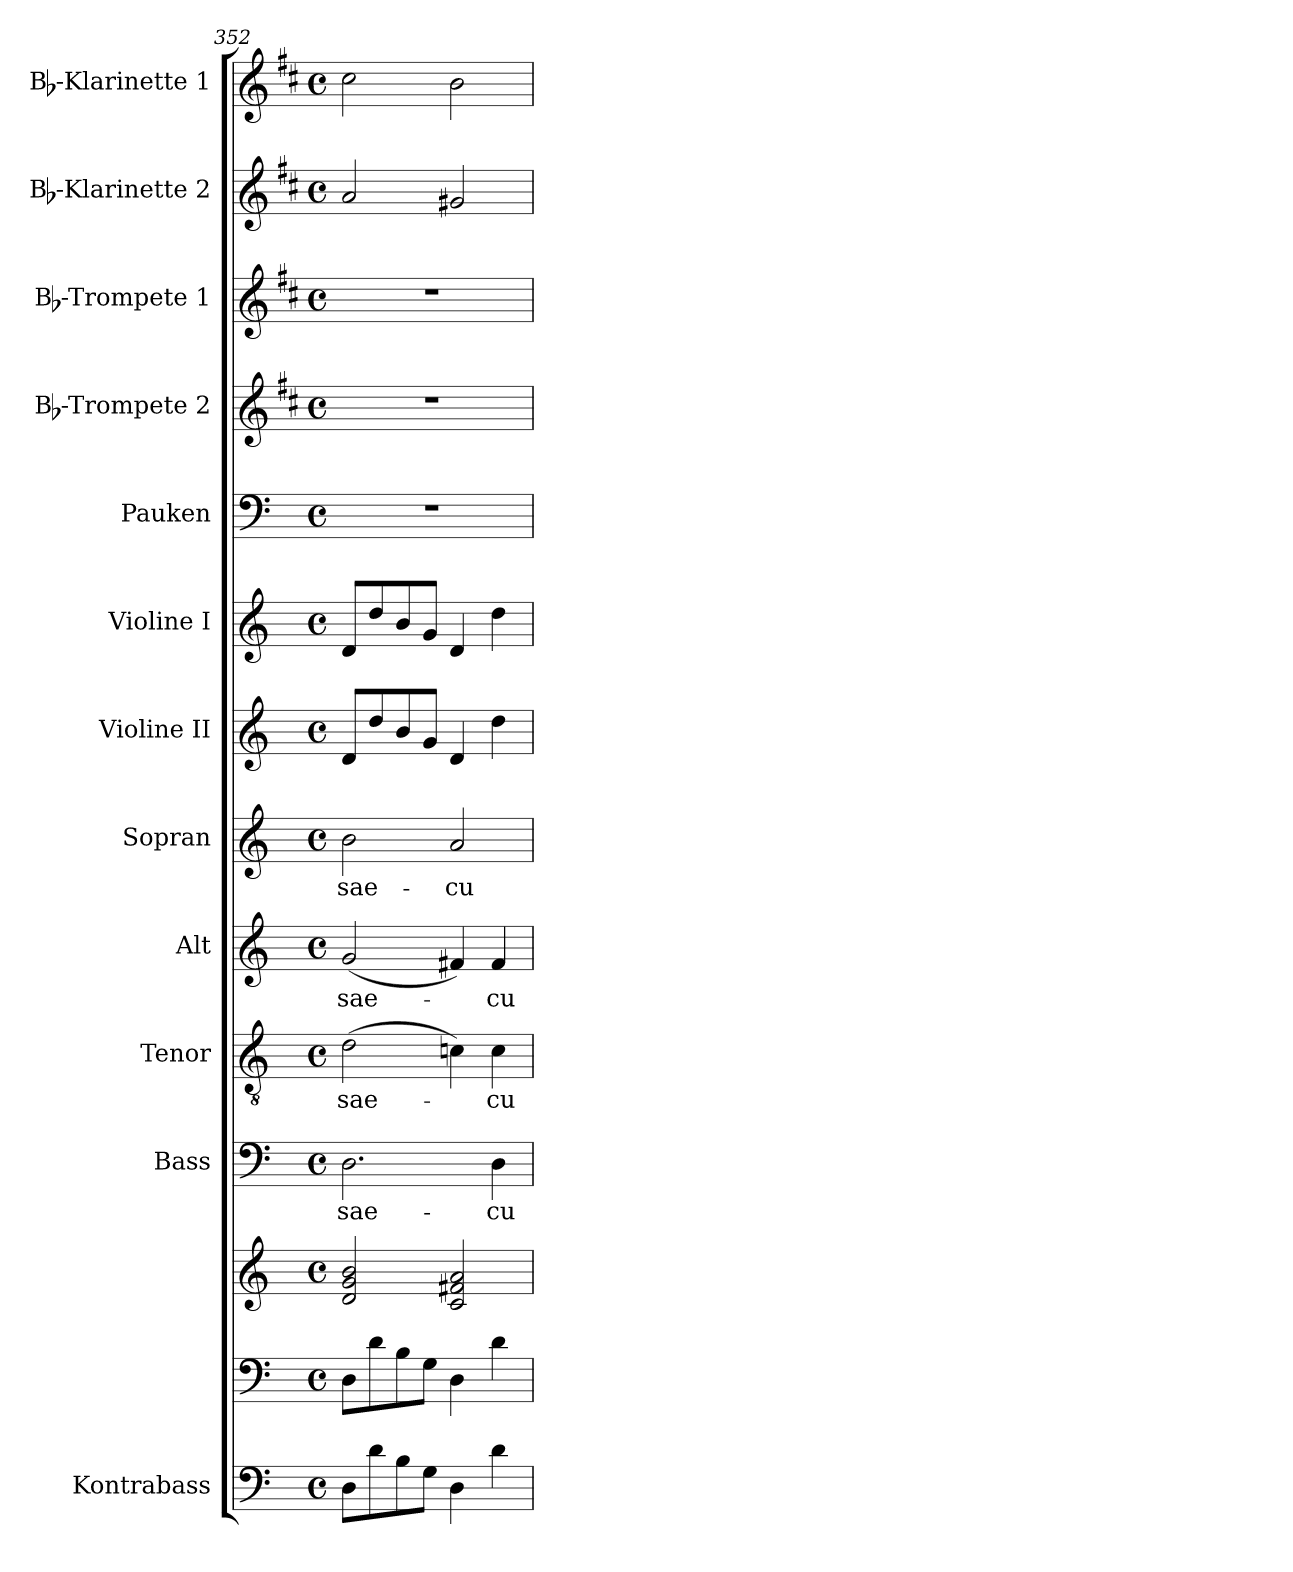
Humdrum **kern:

**kern	**kern	**kern	**kern	**text	**kern	**text	**kern	**text	**kern	**text	**kern	**kern	**kern	**kern	**kern	**kern	**kern
*part13	*part12	*part12	*part11	*part11	*part10	*part10	*part9	*part9	*part8	*part8	*part7	*part6	*part5	*part4	*part3	*part2	*part1
*staff14	*staff13	*staff12	*staff11	*staff11	*staff10	*staff10	*staff9	*staff9	*staff8	*staff8	*staff7	*staff6	*staff5	*staff4	*staff3	*staff2	*staff1
*I"Kontrabass	*	*	*I"Bass	*	*I"Tenor	*	*I"Alt	*	*I"Sopran	*	*I"Violine II	*I"Violine I	*I"Pauken	*I"Bb-Trompete 2	*I"Bb-Trompete 1	*I"Bb-Klarinette 2	*I"Bb-Klarinette 1
*I'Kb.	*	*	*I'B.	*	*I'T.	*	*I'A.	*	*I'S.	*	*I'Vl. II	*I'Vl. I	*I'Pk.	*I'Bb Trp. 2	*I'Bb Trp. 1	*I'Bb Kl. 2	*I'Bb Kl. 1
*clefF4	*clefF4	*clefG2	*clefF4	*	*clefGv2	*	*clefG2	*	*clefG2	*	*clefG2	*clefG2	*clefF4	*clefG2	*clefG2	*clefG2	*clefG2
*ITrd7c12	*	*	*	*	*	*	*	*	*	*	*	*	*	*ITrd1c2	*ITrd1c2	*ITrd1c2	*ITrd1c2
*k[]	*k[]	*k[]	*k[]	*	*k[]	*	*k[]	*	*k[]	*	*k[]	*k[]	*k[]	*k[]	*k[]	*k[]	*k[]
*C:	*C:	*C:	*C:	*	*C:	*	*C:	*	*C:	*	*C:	*C:	*C:	*C:	*C:	*C:	*C:
*M4/4	*M4/4	*M4/4	*M4/4	*	*M4/4	*	*M4/4	*	*M4/4	*	*M4/4	*M4/4	*M4/4	*M4/4	*M4/4	*M4/4	*M4/4
*met(c)	*met(c)	*met(c)	*met(c)	*	*met(c)	*	*met(c)	*	*met(c)	*	*met(c)	*met(c)	*met(c)	*met(c)	*met(c)	*met(c)	*met(c)
=352	=352	=352	=352	=352	=352	=352	=352	=352	=352	=352	=352	=352	=352	=352	=352	=352	=352
!	!	!	!	!LO:LY:b	!	!LO:LY:b	!	!LO:LY:b	!	!LO:LY:b	!	!	!	!	!	!	!
8DD\L	8D\L	2d/ 2g/ 2b/	2.D\	sae-	(>2d\	sae-	(<2g/	sae-	2b\	sae-	8d/L	8d/L	1r	1r	1r	2g/	2b\
8D\	8d\	.	.	.	.	.	.	.	.	.	8dd/	8dd/	.	.	.	.	.
8BB\	8B\	.	.	.	.	.	.	.	.	.	8b/	8b/	.	.	.	.	.
8GG\J	8G\J	.	.	.	.	.	.	.	.	.	8g/J	8g/J	.	.	.	.	.
!	!	!	!	!	!	!	!	!	!	!LO:LY:b	!	!	!	!	!	!	!
4DD\	4D\	2c/ 2f#X/ 2a/	.	.	4cn\)	.	4f#X/)	.	2a/	-cu-	4d/	4d/	.	.	.	2f#X/	2a\
!	!	!	!	!LO:LY:b	!	!LO:LY:b	!	!LO:LY:b	!	!	!	!	!	!	!	!	!
4D\	4d\	.	4D\	-cu-	4c\	-cu-	4f#/	-cu-	.	.	4dd\	4dd\	.	.	.	.	.
=	=	=	=	=	=	=	=	=	=	=	=	=	=	=	=	=	=
*-	*-	*-	*-	*-	*-	*-	*-	*-	*-	*-	*-	*-	*-	*-	*-	*-	*-
